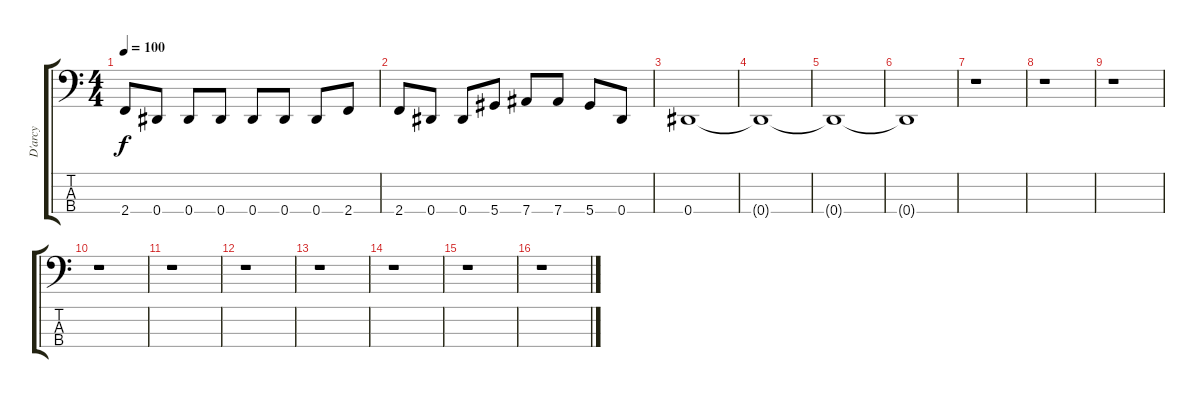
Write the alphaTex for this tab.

\track ("D'arcy" "D'arcy") {instrument electricbassfinger}
\staff {score tabs}
\tuning (Gb2 Db2 Ab1 Eb1) {hide}
\ts (4 4)
\tempo 100
\clef f4
\ks c
2.4.8{dy f} 0.4.8 0.4.8 0.4.8 0.4.8 0.4.8 0.4.8 2.4.8 |
2.4.8 0.4.8 0.4.8 5.4.8 7.4.8 7.4.8 5.4.8 0.4.8 |
0.4.1 |
0.4{t}.1 |
0.4{t}.1 |
0.4{t}.1 |
r.1 |
r.1 |
r.1 |
r.1 |
r.1 |
r.1 |
r.1 |
r.1 |
r.1 |
r.1
